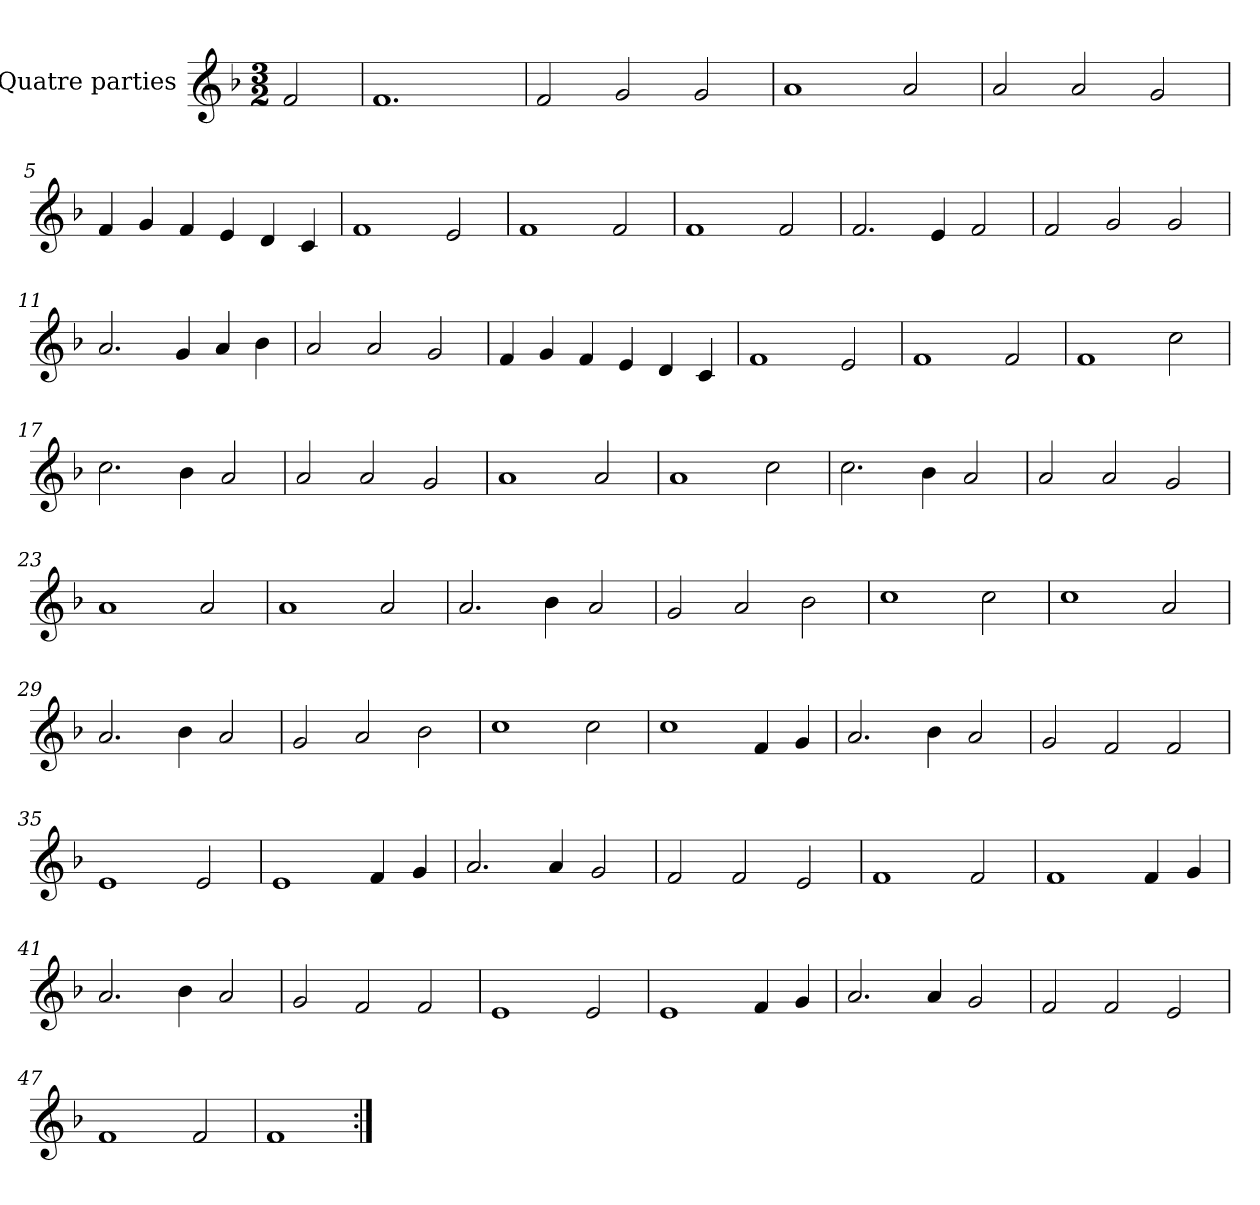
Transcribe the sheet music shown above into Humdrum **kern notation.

**kern
*part1
*staff1
*I"Quatre parties
*clefG2
*k[b-]
*M3/2
*MM180
=
2f/
=1
1.f
=2
2f/
2g/
2g/
=3
1a
2a/
=4
2a/
2a/
2g/
=5
4f/
4g/
4f/
4e/
4d/
4c/
=6
1f
2e/
=7
1f
2f/
=8
1f
2f/
=9
2.f/
4e/
2f/
=10
2f/
2g/
2g/
=11
2.a/
4g/
4a/
4b-\
=12
2a/
2a/
2g/
=13
4f/
4g/
4f/
4e/
4d/
4c/
=14
1f
2e/
=15
1f
2f/
=16
1f
2cc\
=17
2.cc\
4b-\
2a/
=18
2a/
2a/
2g/
=19
1a
2a/
=20
1a
2cc\
=21
2.cc\
4b-\
2a/
=22
2a/
2a/
2g/
=23
1a
2a/
=24
1a
2a/
=25
2.a/
4b-\
2a/
=26
2g/
2a/
2b-\
=27
1cc
2cc\
=28
1cc
2a/
=29
2.a/
4b-\
2a/
=30
2g/
2a/
2b-\
=31
1cc
2cc\
=32
1cc
4f/
4g/
=33
2.a/
4b-\
2a/
=34
2g/
2f/
2f/
=35
1e
2e/
=36
1e
4f/
4g/
=37
2.a/
4a/
2g/
=38
2f/
2f/
2e/
=39
1f
2f/
=40
1f
4f/
4g/
=41
2.a/
4b-\
2a/
=42
2g/
2f/
2f/
=43
1e
2e/
=44
1e
4f/
4g/
=45
2.a/
4a/
2g/
=46
2f/
2f/
2e/
=47
1f
2f/
=48
1f
=:|!
*-
